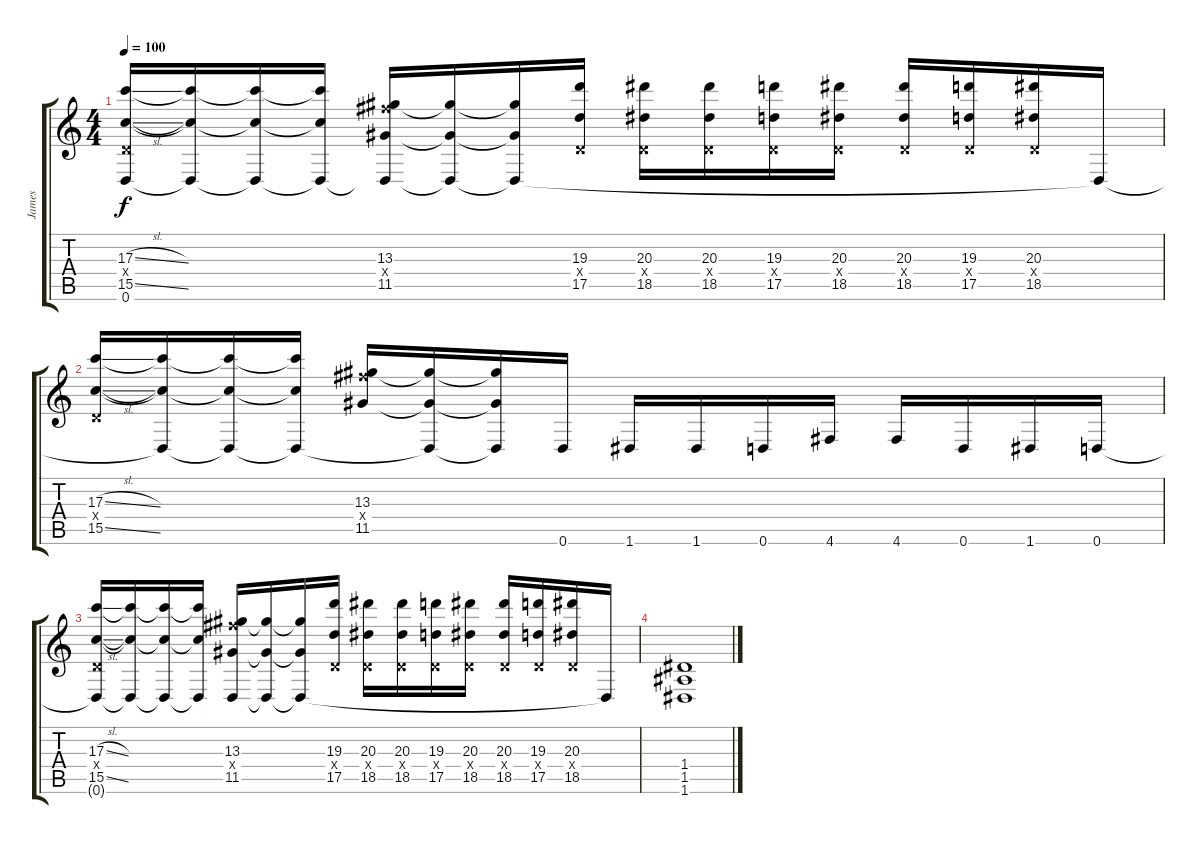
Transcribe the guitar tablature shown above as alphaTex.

\track ("James" "James") {instrument distortionguitar}
\staff {score tabs}
\tuning (D4 B3 G3 D3 A2 D2) {hide}
\ts (4 4)
\tempo 100
\clef g2
\ks c
(17.3{sl} 0.4{x} 15.5{sl} 0.6{t}).16{dy f} (17.3{t} 15.5{t} 0.6{t}).16 (17.3{t} 15.5{t} 0.6{t}).16 (17.3{t} 15.5{t} 0.6{t}).16 (13.3 16.4{x} 11.5 0.6{t}).16 (13.3{t} 11.5{t} 0.6{t}).16 (13.3{t} 11.5{t} 0.6{t}).16 (19.3 0.4{x} 17.5).16 (20.3 0.4{x} 18.5).16 (20.3 0.4{x} 18.5).16 (19.3 0.4{x} 17.5).16 (20.3 0.4{x} 18.5).16 (20.3 0.4{x} 18.5).16 (19.3 0.4{x} 17.5).16 (20.3 0.4{x} 18.5).16 0.6{t}.16 |
(17.3{sl} 0.4{x} 15.5{sl}).16 (17.3{t} 15.5{t} 0.6{t}).16 (17.3{t} 15.5{t} 0.6{t}).16 (17.3{t} 15.5{t} 0.6{t}).16 (13.3 16.4{x} 11.5).16 (13.3{t} 11.5{t} 0.6{t}).16 (13.3{t} 11.5{t} 0.6{t}).16 0.6.16 1.6.16 1.6.16 0.6.16 4.6.16 4.6.16 0.6.16 1.6.16 0.6.16 |
(17.3{sl} 0.4{x} 15.5{sl} 0.6{t}).16 (17.3{t} 15.5{t} 0.6{t}).16 (17.3{t} 15.5{t} 0.6{t}).16 (17.3{t} 15.5{t} 0.6{t}).16 (13.3 16.4{x} 11.5 0.6{t}).16 (13.3{t} 11.5{t} 0.6{t}).16 (13.3{t} 11.5{t} 0.6{t}).16 (19.3 0.4{x} 17.5).16 (20.3 0.4{x} 18.5).16 (20.3 0.4{x} 18.5).16 (19.3 0.4{x} 17.5).16 (20.3 0.4{x} 18.5).16 (20.3 0.4{x} 18.5).16 (19.3 0.4{x} 17.5).16 (20.3 0.4{x} 18.5).16 0.6{t}.16 |
(1.4 1.5 1.6).1
